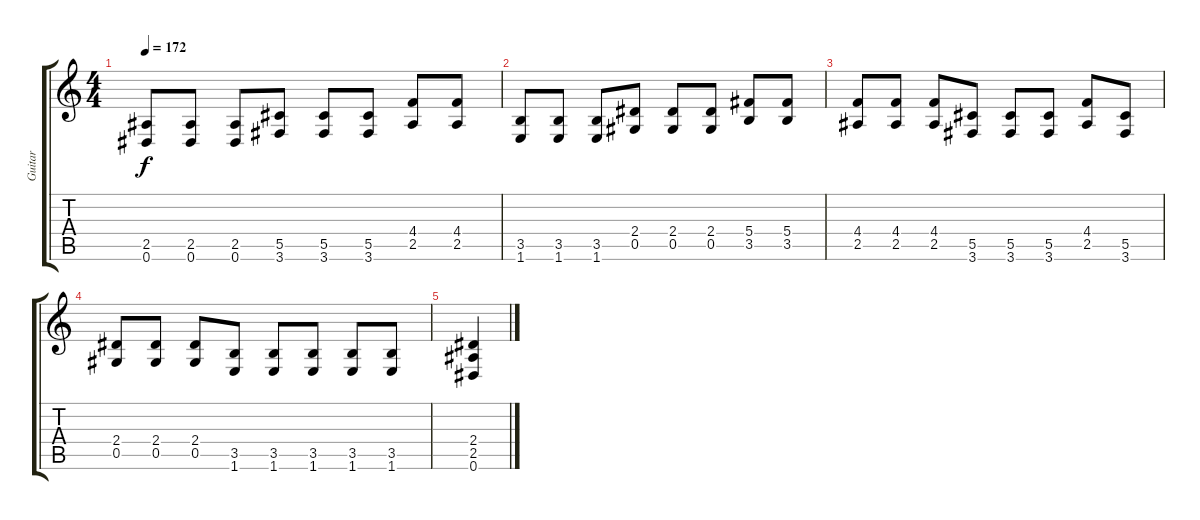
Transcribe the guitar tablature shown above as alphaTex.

\track ("Guitar" "Guitar") {instrument distortionguitar}
\staff {score tabs}
\tuning (Eb4 Bb3 Gb3 Db3 Ab2 Eb2) {hide}
\ts (4 4)
\tempo 172
\clef g2
\ks c
(2.5 0.6).8{dy f} (2.5 0.6).8 (2.5 0.6).8 (5.5 3.6).8 (5.5 3.6).8 (5.5 3.6).8 (4.4 2.5).8 (4.4 2.5).8 |
(3.5 1.6).8 (3.5 1.6).8 (3.5 1.6).8 (2.4 0.5).8 (2.4 0.5).8 (2.4 0.5).8 (5.4 3.5).8 (5.4 3.5).8 |
(4.4 2.5).8 (4.4 2.5).8 (4.4 2.5).8 (5.5 3.6).8 (5.5 3.6).8 (5.5 3.6).8 (4.4 2.5).8 (5.5 3.6).8 |
(2.4 0.5).8 (2.4 0.5).8 (2.4 0.5).8 (3.5 1.6).8 (3.5 1.6).8 (3.5 1.6).8 (3.5 1.6).8 (3.5 1.6).8 |
(2.4 2.5 0.6).4
